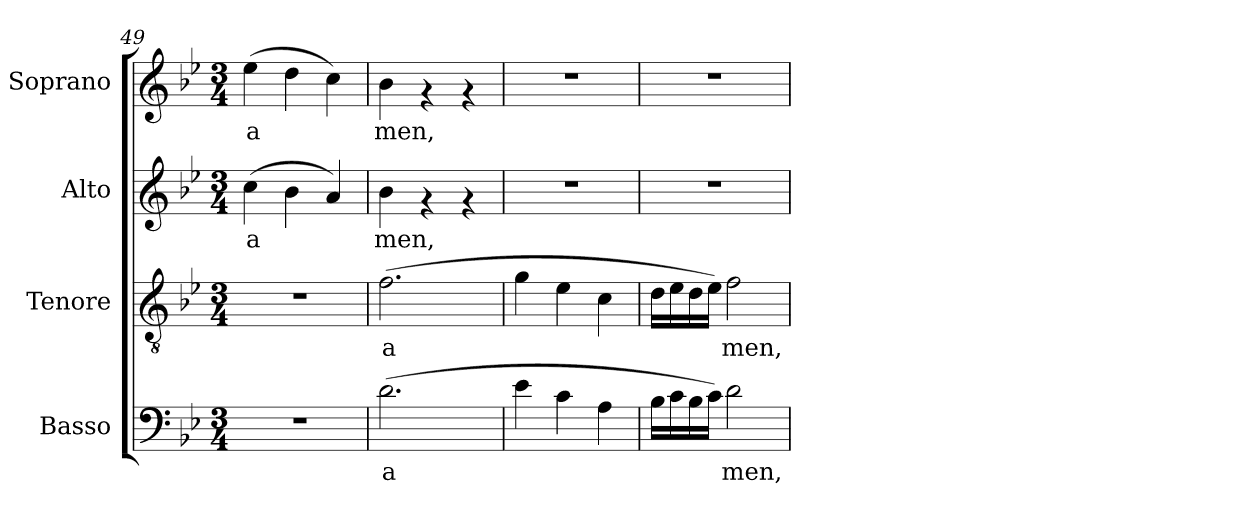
**kern	**text	**kern	**text	**kern	**text	**kern	**text
*part4	*part4	*part3	*part3	*part2	*part2	*part1	*part1
*staff4	*staff4	*staff3	*staff3	*staff2	*staff2	*staff1	*staff1
*I"Basso	*	*I"Tenore	*	*I"Alto	*	*I"Soprano	*
*I'B	*	*I'T	*	*I'A	*	*I'S	*
*clefF4	*	*clefGv2	*	*clefG2	*	*clefG2	*
*k[b-e-]	*	*k[b-e-]	*	*k[b-e-]	*	*k[b-e-]	*
*B-:	*	*B-:	*	*B-:	*	*B-:	*
*M3/4	*	*M3/4	*	*M3/4	*	*M3/4	*
=49	=49	=49	=49	=49	=49	=49	=49
!	!	!	!	!	!LO:LY:b:cj	!	!LO:LY:b:cj
2.r	.	2.r	.	(>4cc\	a-	(>4ee-\	a-
!	!	!	!	!	!LO:LY:b:cj	!	!LO:LY:b:cj
.	.	.	.	4b-\	--	4dd\	--
!	!	!	!	!	!LO:LY:b:cj	!	!LO:LY:b:cj
.	.	.	.	4a/)	--	4cc\)	--
=50	=50	=50	=50	=50	=50	=50	=50
!	!LO:LY:b:cj	!	!LO:LY:b:cj	!	!LO:LY:b:cj	!	!LO:LY:b:cj
(>2.d\	a-	(>2.f\	a-	4b-\	-men,	4b-\	-men,
.	.	.	.	4rf	.	4rf	.
.	.	.	.	4rf	.	4rf	.
=51	=51	=51	=51	=51	=51	=51	=51
!	!LO:LY:b:cj	!	!LO:LY:b:cj	!	!	!	!
4e-\	--	4g\	--	2.r	.	2.r	.
!	!LO:LY:b:cj	!	!LO:LY:b:cj	!	!	!	!
4c\	--	4e-\	--	.	.	.	.
!	!LO:LY:b:cj	!	!LO:LY:b:cj	!	!	!	!
4A\	--	4c\	--	.	.	.	.
=52	=52	=52	=52	=52	=52	=52	=52
!	!LO:LY:b:cj	!	!LO:LY:b:cj	!	!	!	!
16B-\L	--	16d\L	--	2.r	.	2.r	.
!	!LO:LY:b:cj	!	!LO:LY:b:cj	!	!	!	!
16c\	--	16e-\	--	.	.	.	.
!	!LO:LY:b:cj	!	!LO:LY:b:cj	!	!	!	!
16B-\	--	16d\	--	.	.	.	.
!	!LO:LY:b:cj	!	!LO:LY:b:cj	!	!	!	!
16c\J)	--	16e-\J)	--	.	.	.	.
!	!LO:LY:b:cj	!	!LO:LY:b:cj	!	!	!	!
2d\	-men,	2f\	-men,	.	.	.	.
=	=	=	=	=	=	=	=
*-	*-	*-	*-	*-	*-	*-	*-
